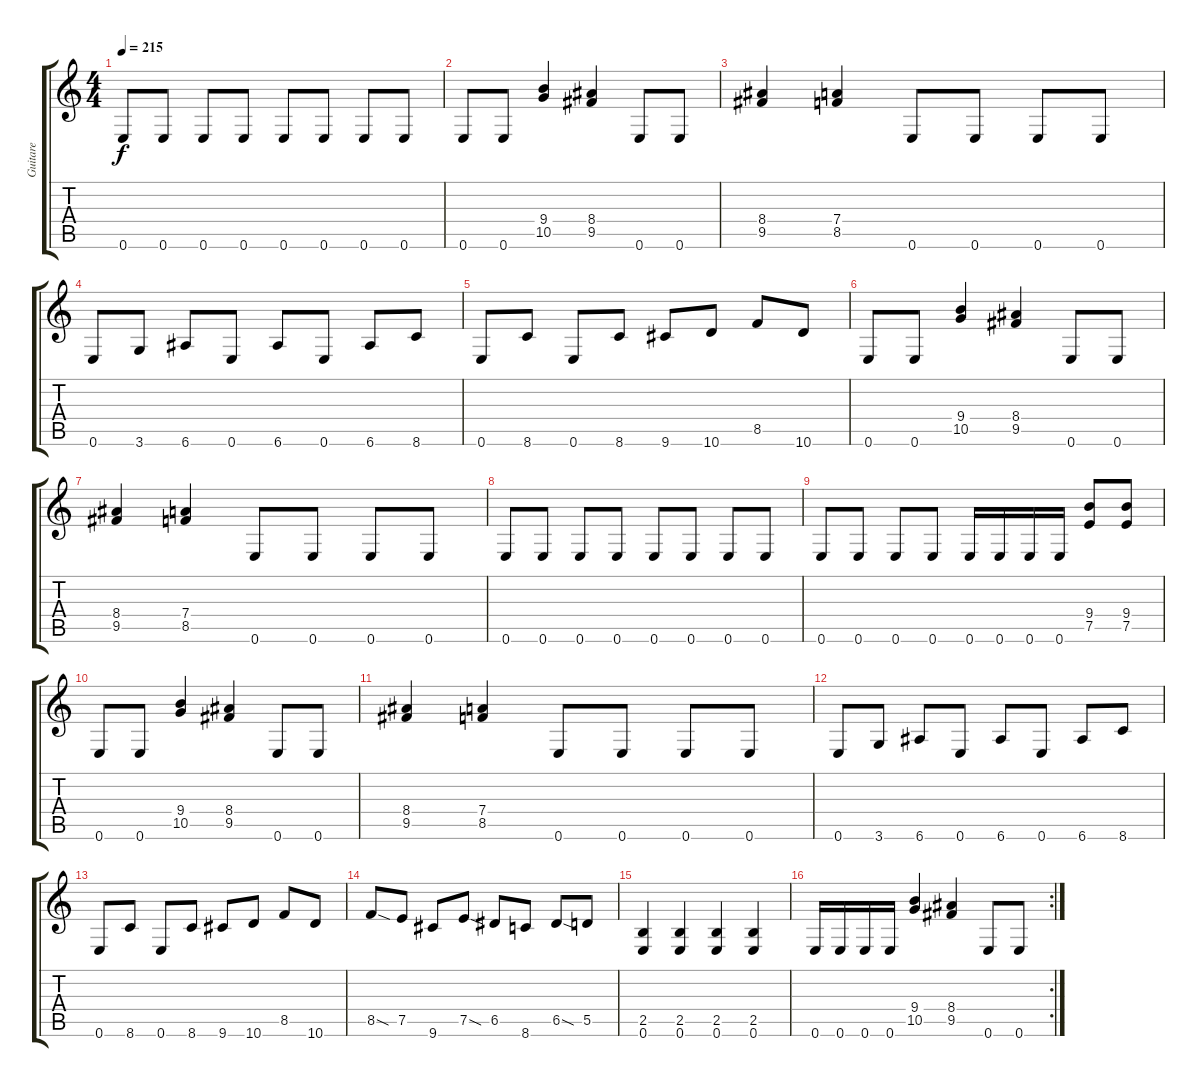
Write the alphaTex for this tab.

\track ("Guitare" "Guitare") {instrument overdrivenguitar}
\staff {score tabs}
\tuning (E4 B3 G3 D3 A2 E2) {hide}
\ts (4 4)
\tempo 215
\clef g2
\ks c
0.6.8{dy f} 0.6.8 0.6.8 0.6.8 0.6.8 0.6.8 0.6.8 0.6.8 |
0.6.8 0.6.8 (9.4 10.5).4 (8.4 9.5).4 0.6.8 0.6.8 |
(8.4 9.5).4 (7.4 8.5).4 0.6.8 0.6.8 0.6.8 0.6.8 |
0.6.8 3.6.8 6.6.8 0.6.8 6.6.8 0.6.8 6.6.8 8.6.8 |
0.6.8 8.6.8 0.6.8 8.6.8 9.6.8 10.6.8 8.5.8 10.6.8 |
0.6.8 0.6.8 (9.4 10.5).4 (8.4 9.5).4 0.6.8 0.6.8 |
(8.4 9.5).4 (7.4 8.5).4 0.6.8 0.6.8 0.6.8 0.6.8 |
0.6.8 0.6.8 0.6.8 0.6.8 0.6.8 0.6.8 0.6.8 0.6.8 |
0.6.8 0.6.8 0.6.8 0.6.8 0.6.16 0.6.16 0.6.16 0.6.16 (9.4 7.5).8 (9.4 7.5).8 |
0.6.8 0.6.8 (9.4 10.5).4 (8.4 9.5).4 0.6.8 0.6.8 |
(8.4 9.5).4 (7.4 8.5).4 0.6.8 0.6.8 0.6.8 0.6.8 |
0.6.8 3.6.8 6.6.8 0.6.8 6.6.8 0.6.8 6.6.8 8.6.8 |
0.6.8 8.6.8 0.6.8 8.6.8 9.6.8 10.6.8 8.5.8 10.6.8 |
8.5{sod}.8 7.5.8 9.6.8 7.5{sod}.8 6.5.8 8.6.8 6.5{sod}.8 5.5.8 |
(2.5 0.6).4 (2.5 0.6).4 (2.5 0.6).4 (2.5 0.6).4 |
\rc 2
0.6.16 0.6.16 0.6.16 0.6.16 (9.4 10.5).4 (8.4 9.5).4 0.6.8 0.6.8
